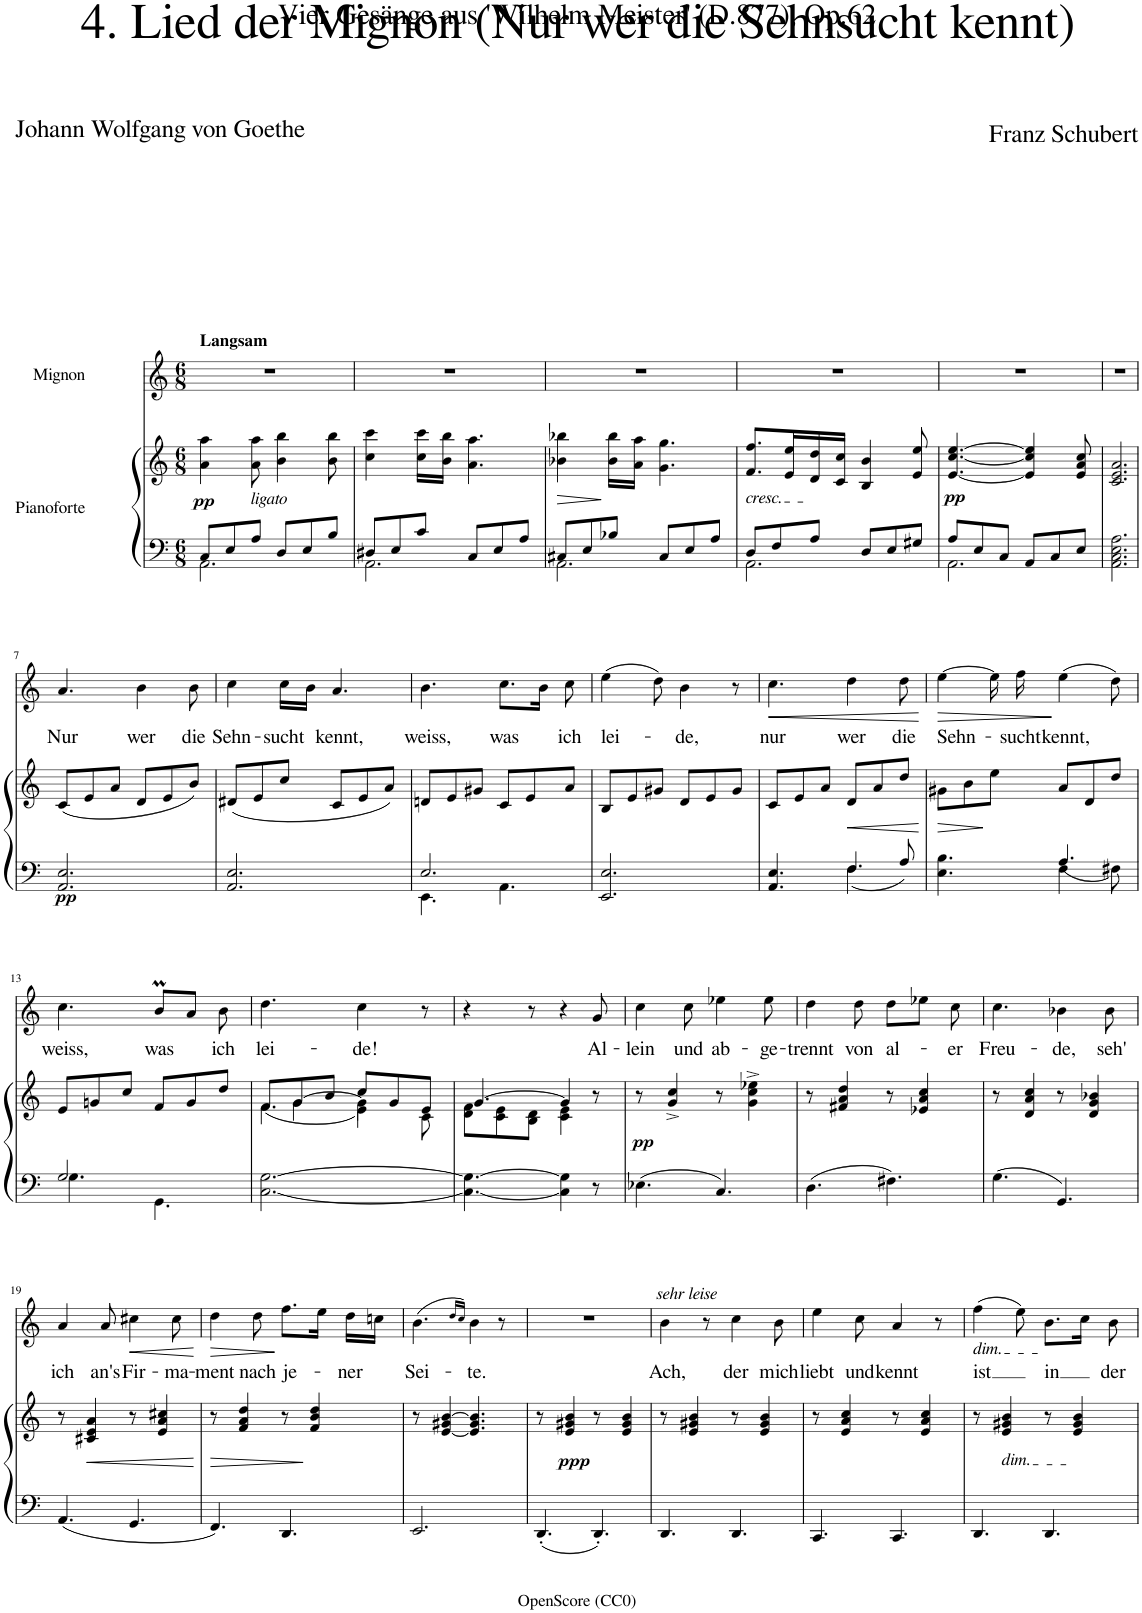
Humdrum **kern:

**kern	**kern	**dynam	**kern	**text	**dynam
*part2	*part2	*part2	*part1	*part1	*part1
*staff3	*staff2	*staff2/3	*staff1	*staff1	*staff1
*I"Pianoforte	*	*	*I"Mignon	*	*
*I'Pno	*	*	*	*	*
*clefF4	*clefG2	*	*clefG2	*	*
*k[]	*k[]	*	*k[]	*	*
*M6/8	*M6/8	*	*M6/8	*	*
=1	=1	=1	=1	=1	=1
*^	*	*	*	*	*
!	!	!	!	!LO:TX:a:B:t=Langsam	!	!
!	!	!	!LO:DY:b	!	!	!
8C/L	2.AA\	4a\ 4aa\	pp	2.r	.	.
8E/	.	.	.	.	.	.
!	!	!LO:TX:b:i:t=ligato	!	!	!	!
8A/J	.	8a\ 8aa\	.	.	.	.
8D/L	.	4b\ 4bb\	.	.	.	.
8E/	.	.	.	.	.	.
8B/J	.	8b\ 8bb\	.	.	.	.
=2	=2	=2	=2	=2	=2	=2
8D#X/L	2.AA\	4cc\ 4ccc\	.	2.r	.	.
8E/	.	.	.	.	.	.
8c/J	.	16cc\ 16ccc\LL	.	.	.	.
.	.	16b\ 16bb\JJ	.	.	.	.
8C/L	.	4.a\ 4.aa\	.	.	.	.
8E/	.	.	.	.	.	.
8A/J	.	.	.	.	.	.
=3	=3	=3	=3	=3	=3	=3
!	!	!	!LO:HP:b	!	!	!
8C#X/L	2.AA\	4b-X\ 4bb-X\	>	2.r	.	.
8E/	.	.	.	.	.	.
8B-X/J	.	16b-\ 16bb-\LL	]	.	.	.
.	.	16a\ 16aa\JJ	.	.	.	.
8C#/L	.	4.g\ 4.gg\	.	.	.	.
8E/	.	.	.	.	.	.
8A/J	.	.	.	.	.	.
=4	=4	=4	=4	=4	=4	=4
!	!	!LO:TX:b:i:t=cresc.	!	!	!	!
8D/L	2.AA\	8.f/ 8.ff/L	.	2.r	.	.
8F/	.	.	.	.	.	.
.	.	16e/ 16ee/L	.	.	.	.
8A/J	.	16d/ 16dd/	.	.	.	.
.	.	16c/ 16cc/JJ	.	.	.	.
8D/L	.	4B/ 4b/	.	.	.	.
8E/	.	.	.	.	.	.
8G#X/J	.	8e/ 8ee/	.	.	.	.
=5	=5	=5	=5	=5	=5	=5
!	!	!	!LO:DY:b	!	!	!
8A/L	2.AA\	[4.e/ [4.cc/ [4.ee/	pp	2.r	.	.
8E/	.	.	.	.	.	.
8C/J	.	.	.	.	.	.
8AA/L	.	4e/] 4cc/] 4ee/]	.	.	.	.
8C/	.	.	.	.	.	.
8E/J	.	8e/ 8a/ 8cc/	.	.	.	.
*v	*v	*	*	*	*	*
=6	=6	=6	=6	=6	=6
2.AA\ 2.C\ 2.E\ 2.A\	2.c/ 2.e/ 2.a/	.	2.r	.	.
!!LO:LB:g=z
=7	=7	=7	=7	=7	=7
!	!	!LO:DY:b=2	!	!LO:LY:b	!
2.AA/ 2.E/	(8c/L	pp	4.a/	Nur	.
.	8e/	.	.	.	.
.	8a/J	.	.	.	.
!	!	!	!	!LO:LY:b	!
.	8d/L	.	4b\	wer	.
.	8e/	.	.	.	.
!	!	!	!	!LO:LY:b	!
.	8b/J)	.	8b\	die	.
=8	=8	=8	=8	=8	=8
!	!	!	!	!LO:LY:b	!
2.AA/ 2.E/	(8d#X/L	.	4cc\	Sehn-	.
.	8e/	.	.	.	.
!	!	!	!	!LO:LY:b	!
.	8cc/J	.	16cc\LL	-sucht	.
.	.	.	16b\JJ	.	.
!	!	!	!	!LO:LY:b	!
.	8c/L	.	4.a/	kennt,	.
.	8e/	.	.	.	.
.	8a/J)	.	.	.	.
=9	=9	=9	=9	=9	=9
*^	*	*	*	*	*
!	!	!	!	!	!LO:LY:b	!
2.E/	4.EE\	8dn/L	.	4.b\	weiss,	.
.	.	8e/	.	.	.	.
.	.	8g#X/J	.	.	.	.
!	!	!	!	!	!LO:LY:b	!
.	4.AA\	8c/L	.	8.cc\L	was	.
.	.	8e/	.	.	.	.
.	.	.	.	16b\Jk	.	.
!	!	!	!	!	!LO:LY:b	!
.	.	8a/J	.	8cc\	ich	.
*v	*v	*	*	*	*	*
=10	=10	=10	=10	=10	=10
!	!	!	!	!LO:LY:b	!
2.EE/ 2.E/	8B/L	.	(4ee\	lei-	.
.	8e/	.	.	.	.
.	8g#X/J	.	8dd\)	.	.
!	!	!	!	!LO:LY:b	!
.	8d/L	.	4b\	-de,	.
.	8e/	.	.	.	.
.	8g#/J	.	8r	.	.
=11	=11	=11	=11	=11	=11
*^	*	*	*	*	*
!	!	!	!	!	!LO:LY:b	!LO:HP:b
4.AA/ 4.E/	4.ryy	8c/L	.	4.cc\	nur	<
.	.	8e/	.	.	.	.
.	.	8a/J	.	.	.	.
!	!LO:N:head=solid	!	!LO:HP:b	!	!LO:LY:b	!
4.F/	4F\	8d/L	<	4dd\	wer	.
.	.	8a/	.	.	.	.
!	!	!	!	!	!LO:LY:b	!
.	8A/	8dd/J	.	8dd\	die	.
*v	*v	*	*	*	*	*
.	.	[	.	.	[
=12	=12	=12	=12	=12	=12
*^	*	*	*	*	*
!	!	!	!LO:HP:b	!	!LO:LY:b	!LO:HP:b
4.E\ 4.B\	4.ryy	8g#X\L	>	[4ee\	Sehn-	>
.	.	8b\	.	.	.	.
.	.	8ee\J	]	16ee\]	.	.
!	!	!	!	!	!LO:LY:b	!
.	.	.	.	16ff\	-sucht	.
!	!LO:N:head=solid	!	!	!	!LO:LY:b	!
4.A/	4F\	8a/L	.	(4ee\	kennt,	]
.	.	8d/	.	.	.	.
.	8F#X\	8dd/J	.	8dd\)	.	.
!!LO:LB:g=z
=13	=13	=13	=13	=13	=13	=13
!	!	!	!	!	!LO:LY:b	!
2.G/	4.G\	8e/L	.	4.cc\	weiss,	.
.	.	8gn/	.	.	.	.
.	.	8cc/J	.	.	.	.
!	!	!	!	!	!LO:LY:b	!
.	4.GG\	8f/L	.	8bm/L	was	.
.	.	8g/	.	8a/J	.	.
!	!	!	!	!	!LO:LY:b	!
.	.	8dd/J	.	8b\	ich	.
*v	*v	*	*	*	*	*
=14	=14	=14	=14	=14	=14
*	*^	*	*	*	*
!	!	!LO:N:head=solid	!	!	!LO:LY:b	!
*	*	*^	*	*	*	*
[2.C\ [2.G\	(8f/L	4.f\	8ryy	.	4.dd\	lei-	.
!	!LO:N:head=solid	!	!LO:N:head=solid	!	!	!	!
.	[8g/	.	4g\	.	.	.	.
.	8b/J	.	.	.	.	.	.
!	!	!	!	!	!	!LO:LY:b	!
.	8cc/L	4g\]	4e\)	.	4cc\	-de!	.
.	8g/	.	.	.	.	.	.
.	8e/J	8c\	8ryy	.	8r	.	.
*	*	*v	*v	*	*	*	*
=15	=15	=15	=15	=15	=15	=15
4.C\_ 4.G\_	[4.g/	8d\ 8f\L	.	4r	.	.
.	.	8c\ 8e\	.	.	.	.
.	.	8B\ 8d\J	.	8r	.	.
4C\] 4G\]	4g/]	4c\ 4e\	.	4r	.	.
!	!	!	!	!	!LO:LY:b	!
8r	8r	8ryy	.	8g/	Al-	.
=16	=16	=16	=16	=16	=16	=16
!	!	!	!LO:DY:b	!	!LO:LY:b	!
*	*v	*v	*	*	*	*
4.E-X\	8r	pp	4cc\	-lein	.
.	4g/^ 4cc/^	.	.	.	.
!	!	!	!	!LO:LY:b	!
.	.	.	8cc\	und	.
!	!	!	!	!LO:LY:b	!
4.C/	8r	.	4ee-X\	ab-	.
.	4g\^ 4cc\^ 4ee-X\^	.	.	.	.
!	!	!	!	!LO:LY:b	!
.	.	.	8ee-\	-ge-	.
=17	=17	=17	=17	=17	=17
!	!	!	!	!LO:LY:b	!
4.D\	8r	.	4dd\	-trennt	.
.	4f#X/ 4a/ 4dd/	.	.	.	.
!	!	!	!	!LO:LY:b	!
.	.	.	8dd\	von	.
!	!	!	!	!LO:LY:b	!
4.F#X\	8r	.	8dd\L	al-	.
.	4e-X/ 4a/ 4cc/	.	8ee-X\J	.	.
!	!	!	!	!LO:LY:b	!
.	.	.	8cc\	-er	.
=18	=18	=18	=18	=18	=18
!	!	!	!	!LO:LY:b	!
4.G\	8r	.	4.cc\	Freu-	.
.	4d/ 4a/ 4cc/	.	.	.	.
!	!	!	!	!LO:LY:b	!
4.GG/	8r	.	4b-X\	-de,	.
.	4d/ 4g/ 4b-X/	.	.	.	.
!	!	!	!	!LO:LY:b	!
.	.	.	8b-\	seh'	.
!!LO:LB:g=z
=19	=19	=19	=19	=19	=19
!	!	!	!	!LO:LY:b	!
4.AA/	8r	.	4a/	ich	.
!	!	!LO:HP:b	!	!	!
.	4c#X/ 4e/ 4a/	<	.	.	.
!	!	!	!	!LO:LY:b	!
.	.	.	8a/	an's	.
!	!	!	!	!LO:LY:b	!LO:HP:b
4.GG/	8r	.	4cc#X\	Fir-	<
.	4e/ 4a/ 4cc#X/	.	.	.	.
!	!	!	!	!LO:LY:b	!
.	.	.	8cc#\	-ma-	.
.	.	[	.	.	[
=20	=20	=20	=20	=20	=20
!	!	!LO:HP:b	!	!LO:LY:b	!LO:HP:b
4.FF/	8r	>	4dd\	-ment	>
.	4f/ 4a/ 4dd/	.	.	.	.
!	!	!	!	!LO:LY:b	!
.	.	.	8dd\	nach	.
!	!	!	!	!LO:LY:b	!
4.DD/	8r	.	8.ff\L	je-	]
.	4f/ 4b/ 4dd/	]	.	.	.
.	.	.	16ee\Jk	.	.
!	!	!	!	!LO:LY:b	!
.	.	.	16dd\LL	-ner	.
.	.	.	16ccn\JJ	.	.
=21	=21	=21	=21	=21	=21
!	!	!	!	!LO:LY:b	!
2.EE/	8r	.	(4.b\	Sei-	.
.	[4e/ 4g#X/ [4b/	.	.	.	.
.	.	.	16qdd/LL	.	.
.	.	.	16qcc/JJ)	.	.
!	!	!	!	!LO:LY:b	!
.	4.e/] 4.g#/ 4.b/]	.	4b\	-te.	.
.	.	.	8r	.	.
=22	=22	=22	=22	=22	=22
4.DD'/	8r	.	2.r	.	.
!	!	!LO:DY:b	!	!	!
.	4e/ 4g#X/ 4b/	ppp	.	.	.
4.DD'/	8r	.	.	.	.
.	4e/ 4g#/ 4b/	.	.	.	.
=23	=23	=23	=23	=23	=23
!	!	!	!LO:TX:a:i:t=sehr leise	!	!
!	!	!	!	!LO:LY:b	!
4.DD/	8r	.	4b\	Ach,	.
.	4e/ 4g#X/ 4b/	.	.	.	.
.	.	.	8r	.	.
!	!	!	!	!LO:LY:b	!
4.DD/	8r	.	4cc\	der	.
.	4e/ 4g#/ 4b/	.	.	.	.
!	!	!	!	!LO:LY:b	!
.	.	.	8b\	mich	.
=24	=24	=24	=24	=24	=24
!	!	!	!	!LO:LY:b	!
4.CC/	8r	.	4ee\	liebt	.
.	4e/ 4a/ 4cc/	.	.	.	.
!	!	!	!	!LO:LY:b	!
.	.	.	8cc\	und	.
!	!	!	!	!LO:LY:b	!
4.CC/	8r	.	4a/	kennt	.
.	4e/ 4a/ 4cc/	.	.	.	.
.	.	.	8r	.	.
=25	=25	=25	=25	=25	=25
!	!	!	!LO:TX:b:i:t=dim.	!	!
!	!	!	!	!LO:LY:b	!
4.DD/	8r	.	(4ff\	ist	.
!	!LO:TX:b:i:t=dim.	!	!	!	!
.	4e/ 4g#X/ 4b/	.	.	.	.
.	.	.	8ee\)	.	.
!	!	!	!	!LO:LY:b	!
4.DD/	8r	.	8.b\L	in	.
.	4e/ 4g#/ 4b/	.	.	.	.
.	.	.	16cc\Jk	.	.
!	!	!	!	!LO:LY:b	!
.	.	.	8b\	der	.
=	=	=	=	=	=
*-	*-	*-	*-	*-	*-
